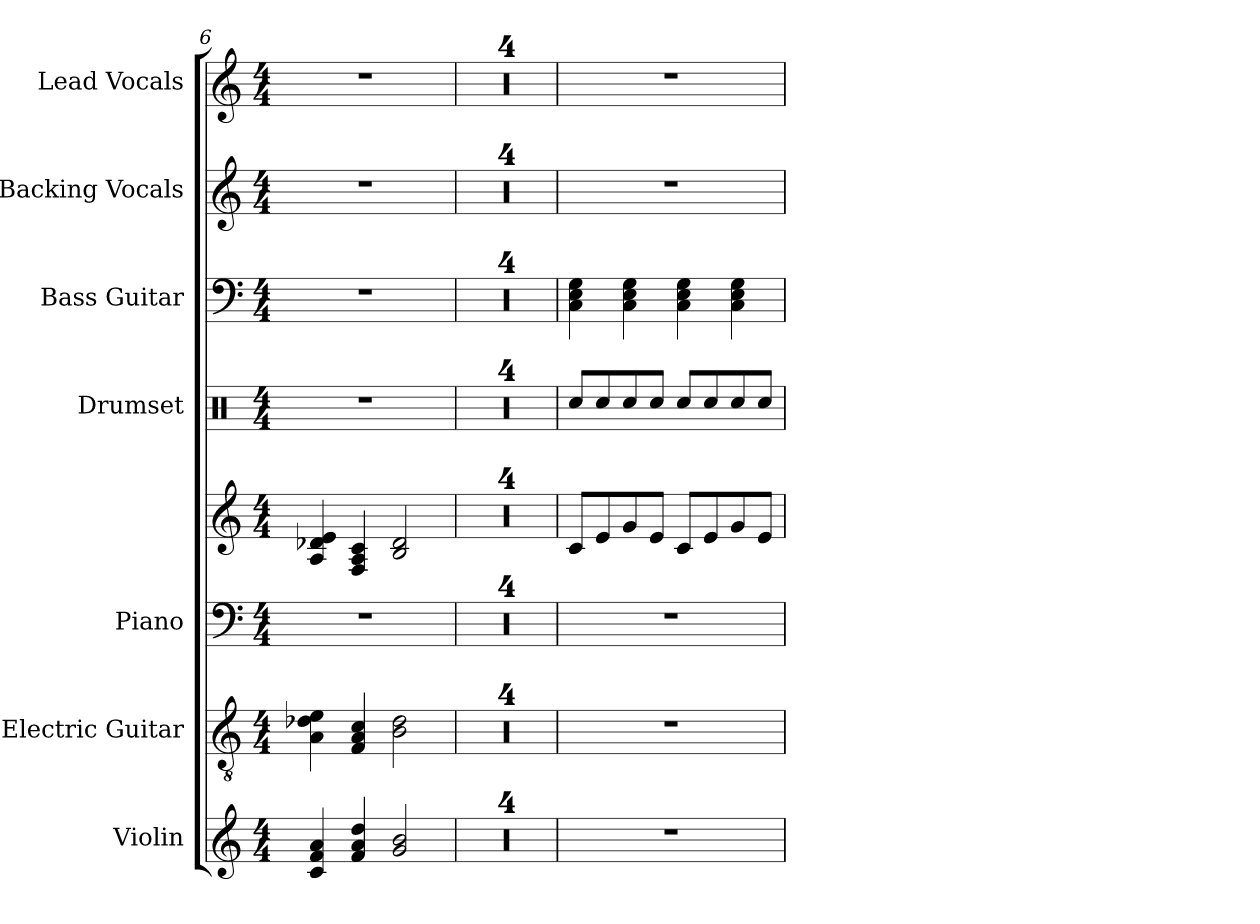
**kern	**kern	**kern	**kern	**kern	**kern	**kern	**kern
*part7	*part6	*part5	*part5	*part4	*part3	*part2	*part1
*staff8	*staff7	*staff6	*staff5	*staff4	*staff3	*staff2	*staff1
*I"Violin	*I"Electric Guitar	*I"Piano	*	*I"Drumset	*I"Bass Guitar	*I"Backing Vocals	*I"Lead Vocals
*I'Vln.	*I'El. Guit.	*I'Pno.	*	*I'Drs.	*I'B. Guit.	*I'Bk. Voc.	*I'L. Voc.
*clefG2	*clefGv2	*clefF4	*clefG2	*clefX	*clefF4	*clefG2	*clefG2
*	*	*	*	*	*ITrd7c12	*	*
*k[]	*k[]	*k[]	*k[]	*k[]	*k[]	*k[]	*k[]
*M4/4	*M4/4	*M4/4	*M4/4	*M4/4	*M4/4	*M4/4	*M4/4
=6	=6	=6	=6	=6	=6	=6	=6
4c/ 4f/ 4a/	4A\ 4d-X\ 4e\	1r	4A/ 4d-X/ 4e/	1r	1r	1r	1r
4f/ 4a/ 4dd/	4F/ 4A/ 4c/	.	4F/ 4A/ 4c/	.	.	.	.
2g/ 2b/	2B\ 2d-\	.	2B/ 2d-/	.	.	.	.
=7	=7	=7	=7	=7	=7	=7	=7
1r	1r	1r	1r	1r	1r	1r	1r
=8	=8	=8	=8	=8	=8	=8	=8
1r	1r	1r	1r	1r	1r	1r	1r
!!LO:PB:g=z
=9	=9	=9	=9	=9	=9	=9	=9
1r	1r	1r	1r	1r	1r	1r	1r
=10	=10	=10	=10	=10	=10	=10	=10
1r	1r	1r	1r	1r	1r	1r	1r
=11	=11	=11	=11	=11	=11	=11	=11
1r	1r	1r	8c/L	8Rcc/L	4CC\ 4EE\ 4GG\	1r	1r
.	.	.	8e/	8Rcc/	.	.	.
.	.	.	8g/	8Rcc/	4CC\ 4EE\ 4GG\	.	.
.	.	.	8e/J	8Rcc/J	.	.	.
.	.	.	8c/L	8Rcc/L	4CC\ 4EE\ 4GG\	.	.
.	.	.	8e/	8Rcc/	.	.	.
.	.	.	8g/	8Rcc/	4CC\ 4EE\ 4GG\	.	.
.	.	.	8e/J	8Rcc/J	.	.	.
=	=	=	=	=	=	=	=
*-	*-	*-	*-	*-	*-	*-	*-
